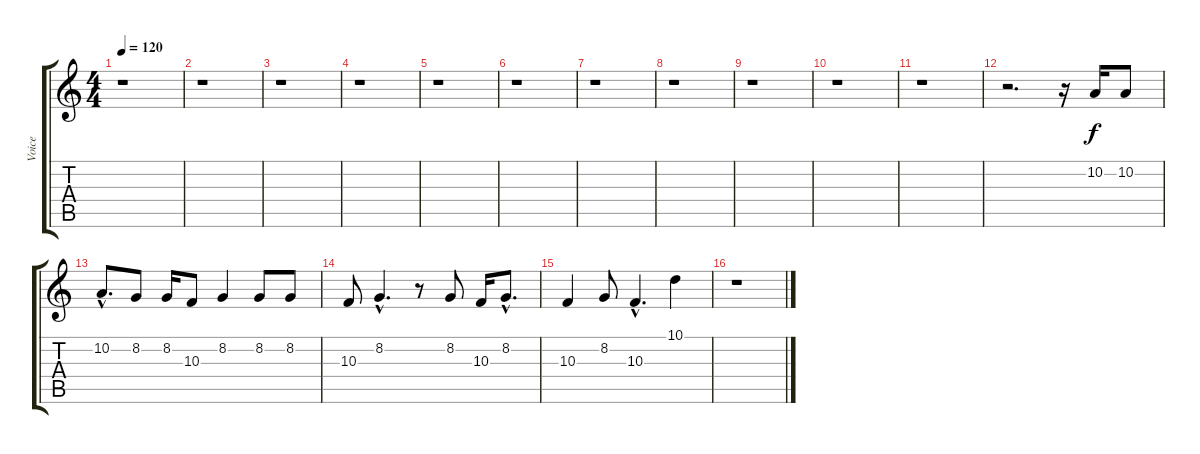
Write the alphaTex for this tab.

\track ("Voice" "Voice") {instrument tenorsax}
\staff {score tabs}
\tuning (E4 B3 G3 D3 A2 E2) {hide}
\ts (4 4)
\tempo 120
\clef g2
\ks c
r.1{dy f instrument tenorsax} |
r.1 |
r.1 |
r.1 |
r.1 |
r.1 |
r.1 |
r.1 |
r.1 |
r.1 |
r.1 |
r.2{d} r.16 10.2.16 10.2.8 |
10.2{hac}.8{d} 8.2.8 8.2.16 10.3.8 8.2.4 8.2.8 8.2.8 |
10.3.8 8.2{hac}.4{d} r.8 8.2.8 10.3.16 8.2{hac}.8{d} |
10.3.4 8.2.8 10.3{hac}.4{d} 10.1.4 |
r.1
